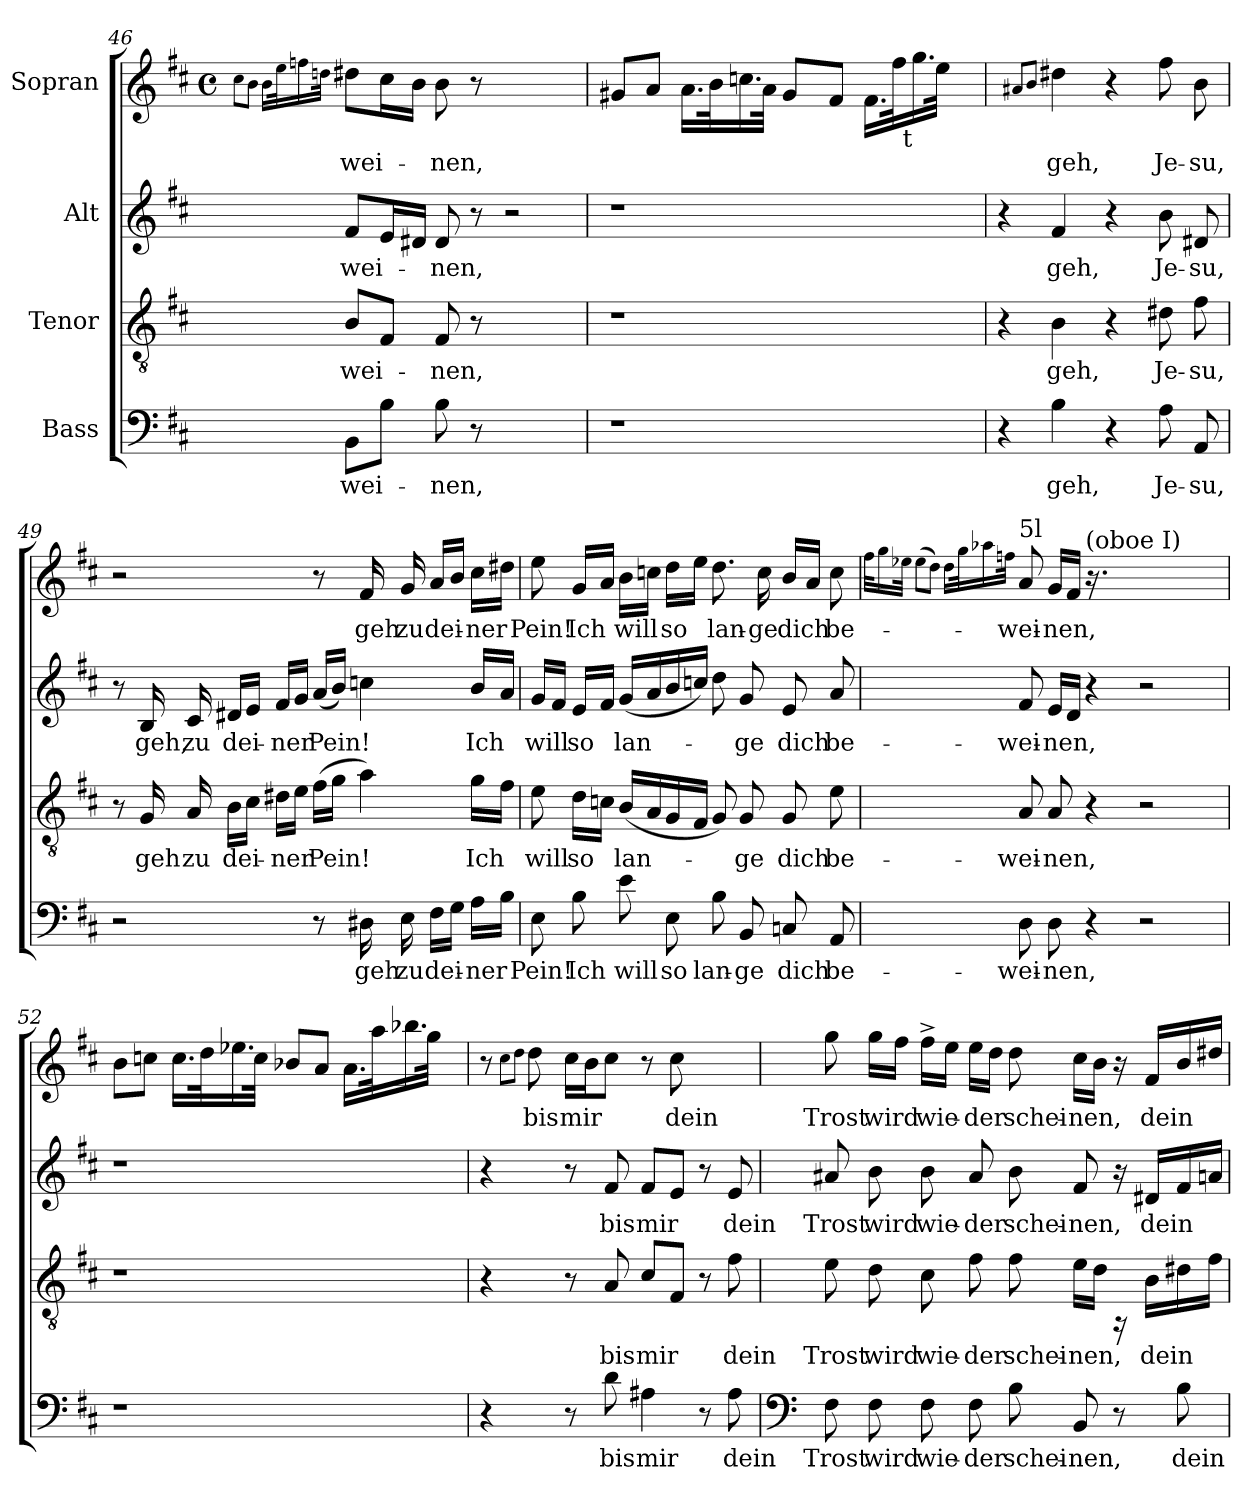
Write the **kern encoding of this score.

**kern	**text	**kern	**text	**kern	**text	**kern	**text
*part4	*part4	*part3	*part3	*part2	*part2	*part1	*part1
*staff4	*staff4	*staff3	*staff3	*staff2	*staff2	*staff1	*staff1
*I"Bass	*	*I"Tenor	*	*I"Alt	*	*I"Sopran	*
!!LO:PB:g=z
*clefF4	*	*clefGv2	*	*clefG2	*	*clefG2	*
*k[f#c#]	*	*k[f#c#]	*	*k[f#c#]	*	*k[f#c#]	*
*D:	*	*D:	*	*D:	*	*D:	*
*	*	*	*	*	*	*M4/4	*
*	*	*	*	*	*	*met(c)	*
=46	=46	=46	=46	=46	=46	=46	=46
.	.	.	.	.	.	8qcc#\L	.
.	.	.	.	.	.	[>8qb\J	.
.	.	.	.	.	.	16qb\L]	.
.	.	.	.	.	.	32qee\	.
.	.	.	.	.	.	16qffn\	.
.	.	.	.	.	.	32qddn\J	.
!	!LO:LY:b:cj	!	!LO:LY:b:cj	!	!LO:LY:b:cj	!	!LO:LY:b:cj
8BB\L	-wei-	8B/L	-wei-	8f#/L	-wei-	8dd#X\L	-wei-
8B\J	.	8F#/J	.	16e/	.	16cc#\	.
.	.	.	.	16d#X/J	.	16b\J	.
!	!LO:LY:b:cj	!	!LO:LY:b:cj	!	!LO:LY:b:cj	!	!LO:LY:b:cj
8B\	-nen,	8F#/	-nen,	8d#/	-nen,	8b\	-nen,
8r	.	8r	.	8r	.	8r	.
2ryy	.	2ryy	.	2r	.	2ryy	.
=47	=47	=47	=47	=47	=47	=47	=47
*	*	*	*	*	*	*^	*
1r	.	1r	.	1r	.	8g#X/L	2ryy	.
.	.	.	.	.	.	8a/J	.	.
!	!	!	!	!	!	!LO:N:vis=16.	!	!
.	.	.	.	.	.	16a\L	.	.
.	.	.	.	.	.	32b\	.	.
!	!	!	!	!	!	!LO:N:vis=16.	!	!
.	.	.	.	.	.	16ccn\	.	.
.	.	.	.	.	.	32a\J	.	.
.	.	.	.	.	.	8g#/L	.	.
.	.	.	.	.	.	.	4ryy	.
.	.	.	.	.	.	8f#/J	.	.
!	!	!	!	!	!	!LO:N:vis=16.	!	!
.	.	.	.	.	.	16f#\L	.	.
.	.	.	.	.	.	32ff#\	64ryy	.
!	!	!	!	!	!	!	!LO:TX:b:t=t	!
.	.	.	.	.	.	.	8...ryy	.
!	!	!	!	!	!	!LO:N:vis=16.	!	!
.	.	.	.	.	.	16gg\	.	.
.	.	.	.	.	.	32ee\J	.	.
.	.	.	.	.	.	8ryy	.	.
*	*	*	*	*	*	*v	*v	*
=48	=48	=48	=48	=48	=48	=48	=48
4r	.	4r	.	4r	.	4ryy	.
.	.	.	.	.	.	8qa#X/L	.
.	.	.	.	.	.	8qb/J	.
!	!LO:LY:b:cj	!	!LO:LY:b:cj	!	!LO:LY:b:cj	!	!LO:LY:b:cj
4B\	geh,	4B\	geh,	4f#/	geh,	4dd#X\	geh,
4r	.	4r	.	4r	.	4r	.
!	!LO:LY:b:cj	!	!LO:LY:b:cj	!	!LO:LY:b:cj	!	!LO:LY:b:cj
8A\	Je-	8d#X\	Je-	8b\	Je-	8ff#\	Je-
!	!LO:LY:b:cj	!	!LO:LY:b:cj	!	!LO:LY:b:cj	!	!LO:LY:b:cj
8AA/	-su,	8f#\	-su,	8d#X/	-su,	8b\	-su,
!!LO:LB:g=z
=49	=49	=49	=49	=49	=49	=49	=49
2r	.	8r	.	8r	.	2r	.
!	!	!	!LO:LY:b:cj	!	!LO:LY:b:cj	!	!
.	.	16G/	geh	16B/	geh,	.	.
!	!	!	!LO:LY:b:cj	!	!LO:LY:b:cj	!	!
.	.	16A/	zu	16c#/	zu	.	.
!	!	!	!LO:LY:b:cj	!	!LO:LY:b:cj	!	!
.	.	16B\L	dei-	16d#X/L	dei-	.	.
.	.	16c#\J	.	16e/J	.	.	.
!	!	!	!LO:LY:b	!	!LO:LY:b	!	!
.	.	16d#X\L	-ner	16f#/L	-ner	.	.
.	.	16e\J	.	16g/J	.	.	.
!	!	!	!LO:LY:b	!	!LO:LY:b	!	!
8r	.	(>16f#\L	Pein!	(<16a/L	Pein!	8r	.
.	.	16g\J	.	16b/J)	.	.	.
!	!LO:LY:b:cj	!	!	!	!	!	!LO:LY:b:cj
16D#X\	geh	4a\)	.	4ccn\	.	16f#/	geh
!	!LO:LY:b:cj	!	!	!	!	!	!LO:LY:b:cj
16E\	zu	.	.	.	.	16g/	zu
!	!LO:LY:b:cj	!	!	!	!	!	!LO:LY:b:cj
16F#\L	dei-	.	.	.	.	16a/L	dei-
16G\J	.	.	.	.	.	16b/J	.
!	!LO:LY:b	!	!LO:LY:b	!	!LO:LY:b	!	!LO:LY:b
16A\L	-ner	16g\L	Ich	16b/L	Ich	16cc#\L	-ner
16B\J	.	16f#\J	.	16a/J	.	16dd#X\J	.
=50	=50	=50	=50	=50	=50	=50	=50
!	!LO:LY:b:cj	!	!LO:LY:b:cj	!	!LO:LY:b	!	!LO:LY:b:cj
8E\	Pein!	8e\	will	16g/L	will	8ee\	Pein!
.	.	.	.	16f#/J	.	.	.
!	!LO:LY:b:cj	!	!LO:LY:b:cj	!	!LO:LY:b:cj	!	!LO:LY:b
8B\	Ich	16d\L	so	16e/L	so	16g/L	Ich
.	.	16cn\J	.	16f#/J	.	16a/J	.
!	!LO:LY:b:cj	!	!LO:LY:b:cj	!	!LO:LY:b:cj	!	!LO:LY:b
8e\	will	(<16B/L	lan-	(<16g/L	lan-	16b\L	will
.	.	16A/	.	16a/	.	16ccn\J	.
!	!LO:LY:b:cj	!	!	!	!	!	!LO:LY:b:cj
8E\	so	16G/	.	16b/	.	16dd\L	so
.	.	16F#/J	.	16ccn/J)	.	16ee\J	.
!	!LO:LY:b	!	!	!	!	!	!LO:LY:b:cj
8B\	lan-	8G/)	.	8dd\	.	8.dd\	lan-
!	!LO:LY:b:rj	!	!LO:LY:b:cj	!	!LO:LY:b:cj	!	!
8BB/	-ge	8G/	-ge	8g/	-ge	.	.
!	!	!	!	!	!	!	!LO:LY:b:cj
.	.	.	.	.	.	16cc\	-ge
!	!LO:LY:b:cj	!	!LO:LY:b:cj	!	!LO:LY:b:cj	!	!LO:LY:b
8Cn/	dich	8G/	dich	8e/	dich	16b/L	dich
.	.	.	.	.	.	16a/J	.
!	!LO:LY:b:cj	!	!LO:LY:b:cj	!	!LO:LY:b:cj	!	!LO:LY:b:cj
8AA/	be-	8e\	be-	8a/	be-	8cc\	be-
!!LO:LB:g=z
=51	=51	=51	=51	=51	=51	=51	=51
.	.	.	.	.	.	32qff#\L	.
.	.	.	.	.	.	16qgg\	.
.	.	.	.	.	.	32qee-X\J	.
.	.	.	.	.	.	(>8qee-\L	.
.	.	.	.	.	.	[>8qdd\J)	.
.	.	.	.	.	.	16qdd\L]	.
.	.	.	.	.	.	32qgg\	.
.	.	.	.	.	.	16qaa-X\	.
.	.	.	.	.	.	32qffn\J	.
!	!	!	!	!	!	!LO:TX:a:t=5l	!
!	!LO:LY:b	!	!LO:LY:b	!	!LO:LY:b:cj	!	!LO:LY:b:cj
8D\	-wei-	8A/	-wei-	8f#/	-wei-	8a/	-wei-
!	!LO:LY:b:rj	!	!LO:LY:b:rj	!	!LO:LY:b	!	!LO:LY:b
8D\	-nen,	8A/	-nen,	16e/L	-nen,	16g/L	-nen,
.	.	.	.	16d/J	.	16f#/J	.
!	!	!	!	!	!	!LO:TX:a:t=(oboe I)	!
4r	.	4r	.	4r	.	16.ra	.
.	.	.	.	.	.	2ryy	.
2r	.	2r	.	2r	.	.	.
.	.	.	.	.	.	8ryy	.
.	.	.	.	.	.	32ryy	.
=52	=52	=52	=52	=52	=52	=52	=52
1r	.	1r	.	1r	.	8b\L	.
.	.	.	.	.	.	8ccn\J	.
!	!	!	!	!	!	!LO:N:vis=16.	!
.	.	.	.	.	.	16cc\L	.
.	.	.	.	.	.	32dd\	.
!	!	!	!	!	!	!LO:N:vis=16.	!
.	.	.	.	.	.	16ee-X\	.
.	.	.	.	.	.	32cc\J	.
.	.	.	.	.	.	8b-X/L	.
.	.	.	.	.	.	8a/J	.
!	!	!	!	!	!	!LO:N:vis=16.	!
.	.	.	.	.	.	16a\L	.
.	.	.	.	.	.	32aa\	.
!	!	!	!	!	!	!LO:N:vis=16.	!
.	.	.	.	.	.	16bb-X\	.
.	.	.	.	.	.	32gg\J	.
.	.	.	.	.	.	8ryy	.
=53	=53	=53	=53	=53	=53	=53	=53
4r	.	4r	.	4r	.	8r	.
.	.	.	.	.	.	8qcc#\L	.
.	.	.	.	.	.	8qdd\J	.
!	!	!	!	!	!	!	!LO:LY:b:cj
.	.	.	.	.	.	8dd\	bis
!	!	!	!	!	!	!	!LO:LY:b
8r	.	8r	.	8r	.	16cc#\L	mir
.	.	.	.	.	.	16b\	.
!	!LO:LY:b:cj	!	!LO:LY:b:cj	!	!LO:LY:b:cj	!	!
8d\	bis	8A/	bis	8f#/	bis	8cc#\J	.
!	!LO:LY:b:cj	!	!LO:LY:b	!	!LO:LY:b	!	!
4A#X\	mir	8c#/L	mir	8f#/L	mir	8r	.
!	!	!	!	!	!	!	!LO:LY:b:cj
.	.	8F#/J	.	8e/J	.	8cc#\	dein
8r	.	8r	.	8r	.	4ryy	.
!	!LO:LY:b:cj	!	!LO:LY:b:cj	!	!LO:LY:b:cj	!	!
8A#\	dein	8f#\	dein	8e/	dein	.	.
!!LO:PB:g=z
=54	=54	=54	=54	=54	=54	=54	=54
*clefF4	*	*	*	*	*	*	*
!	!LO:LY:b:cj	!	!LO:LY:b:cj	!	!LO:LY:b:cj	!	!LO:LY:b:cj
8F#\	Trost	8e\	Trost	8a#X/	Trost	8gg\	Trost
!	!LO:LY:b:cj	!	!LO:LY:b:cj	!	!LO:LY:b:cj	!	!LO:LY:b
8F#\	wird	8d\	wird	8b\	wird	16gg\L	wird
.	.	.	.	.	.	16ff#\J	.
!	!LO:LY:b:cj	!	!LO:LY:b:cj	!	!LO:LY:b:cj	!	!LO:LY:b:cj
8F#\	wie-	8c#\	wie-	8b\	wie-	16ff#^<\L	wie-
.	.	.	.	.	.	16ee\J	.
!	!LO:LY:b:cj	!	!LO:LY:b:cj	!	!LO:LY:b:cj	!	!LO:LY:b
8F#\	-der	8f#\	-der	8a#/	-der	16ee\L	-der
.	.	.	.	.	.	16dd\J	.
!	!LO:LY:b:cj	!	!LO:LY:b:cj	!	!LO:LY:b:cj	!	!LO:LY:b:cj
8B\	schei-	8f#\	schei-	8b\	schei-	8dd\	schei-
!	!LO:LY:b:rj	!	!LO:LY:b	!	!LO:LY:b:rj	!	!LO:LY:b
8BB/	-nen,	16e\L	-nen,	8f#/	-nen,	16cc#\L	-nen,
.	.	16d\J	.	.	.	16b\J	.
8r	.	16rAA	.	16ra	.	16ra	.
!	!	!	!LO:LY:b	!	!LO:LY:b	!	!LO:LY:b
.	.	16B\L	dein	16d#X/L	dein	16f#/L	dein
!	!LO:LY:b:cj	!	!	!	!	!	!
8B\	dein	16d#X\	.	16f#/	.	16b/	.
.	.	16f#\J	.	16an/J	.	16dd#X/J	.
=	=	=	=	=	=	=	=
*-	*-	*-	*-	*-	*-	*-	*-
